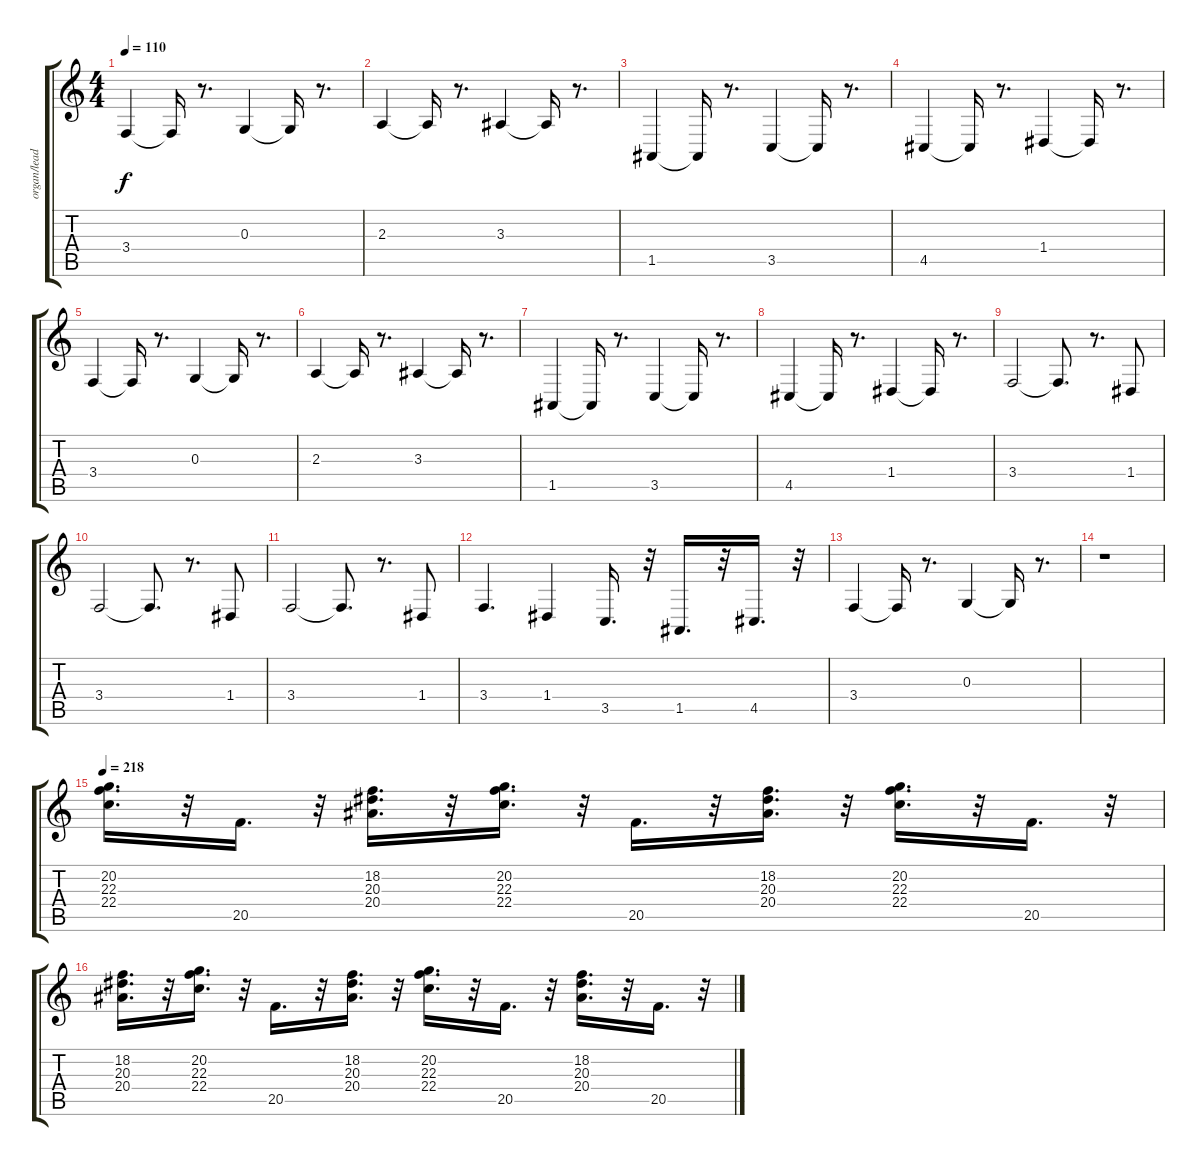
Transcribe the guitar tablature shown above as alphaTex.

\track ("organ/lead guitar   " "organ/lead") {instrument percussiveorgan}
\staff {score tabs}
\tuning (E4 B3 G3 D3 A2 E2) {hide}
\ts (4 4)
\tempo 110
\clef g2
\ks c
3.4.4{dy f} 3.4{t}.16 r.8{d} 0.3.4 0.3{t}.16 r.8{d} |
2.3.4 2.3{t}.16 r.8{d} 3.3.4 3.3{t}.16 r.8{d} |
1.5.4 1.5{t}.16 r.8{d} 3.5.4 3.5{t}.16 r.8{d} |
4.5.4{volume 12} 4.5{t}.16 r.8{d} 1.4.4{volume 12} 1.4{t}.16 r.8{d} |
3.4.4{volume 11} 3.4{t}.16 r.8{d} 0.3.4{volume 11} 0.3{t}.16 r.8{d} |
2.3.4{volume 11} 2.3{t}.16 r.8{d} 3.3.4{volume 10} 3.3{t}.16 r.8{d} |
1.5.4{volume 10} 1.5{t}.16 r.8{d} 3.5.4{volume 10} 3.5{t}.16 r.8{d} |
4.5.4{volume 9} 4.5{t}.16 r.8{d} 1.4.4{volume 9} 1.4{t}.16 r.8{d} |
3.4.2{volume 8} 3.4{t}.8{d} r.8{d} 1.4.8{volume 8} |
3.4.2{volume 8} 3.4{t}.8{d} r.8{d} 1.4.8{volume 7} |
3.4.2 3.4{t}.8{d} r.8{d} 1.4.8{volume 6} |
3.4.4{d volume 6} 1.4.4{volume 6} 3.5.16{d volume 6} r.32 1.5.16{d} r.32 4.5.16{d volume 6} r.32 |
3.4.4{volume 6} 3.4{t}.16 r.8{d} 0.3.4{volume 2} 0.3{t}.16 r.8{d} |
r.1 |
\tempo 218
(20.2 22.3 22.4).16{d volume 14 instrument percussiveorgan} r.32 20.5.16{d volume 14} r.32 (18.2 20.3 20.4).16{d} r.32 (20.2 22.3 22.4).16{d} r.32 20.5.16{d} r.32 (18.2 20.3 20.4).16{d} r.32 (20.2 22.3 22.4).16{d} r.32 20.5.16{d} r.32 |
(18.2 20.3 20.4).16{d} r.32 (20.2 22.3 22.4).16{d} r.32 20.5.16{d} r.32 (18.2 20.3 20.4).16{d} r.32 (20.2 22.3 22.4).16{d} r.32 20.5.16{d} r.32 (18.2 20.3 20.4).16{d} r.32 20.5.16{d} r.32
